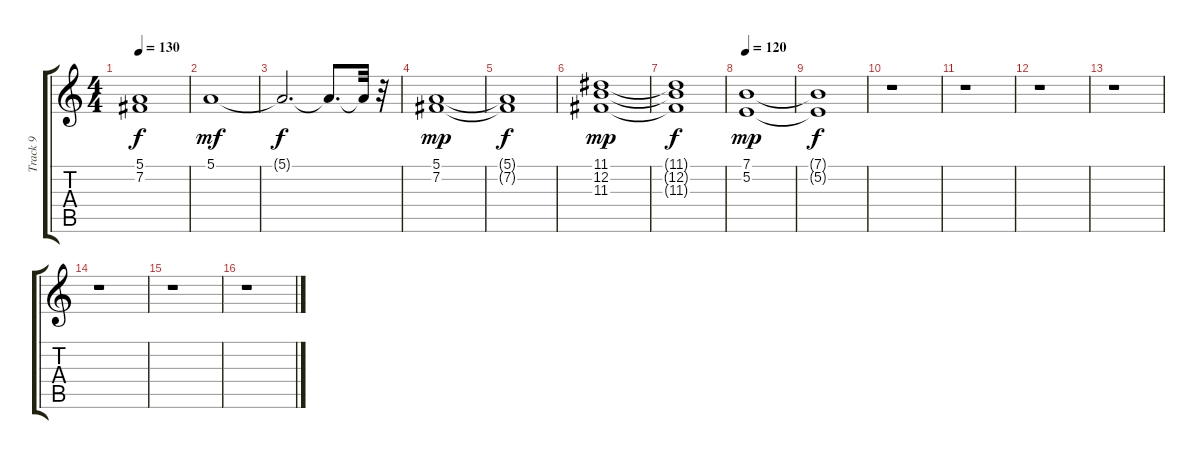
\track ("Track 9" "Track 9") {instrument choiraahs}
\staff {score tabs}
\tuning (E4 B3 G3 D3 A2 E2) {hide}
\ts (4 4)
\tempo 130
\clef g2
\ks c
(5.1{t} 7.2{t}).1{dy f} |
5.1.1{dy mf volume 16} |
5.1{t}.2{d dy f} 5.1{t}.8{d} 5.1{t}.32 r.32 |
(5.1 7.2).1{dy mp} |
(5.1{t} 7.2{t}).1{dy f} |
(11.1 12.2 11.3).1{dy mp volume 16} |
(11.1{t} 12.2{t} 11.3{t}).1{dy f} |
\tempo 120
(7.1 5.2).1{dy mp} |
(7.1{t} 5.2{t}).1{dy f} |
r.1 |
r.1 |
r.1 |
r.1 |
r.1 |
r.1 |
r.1
